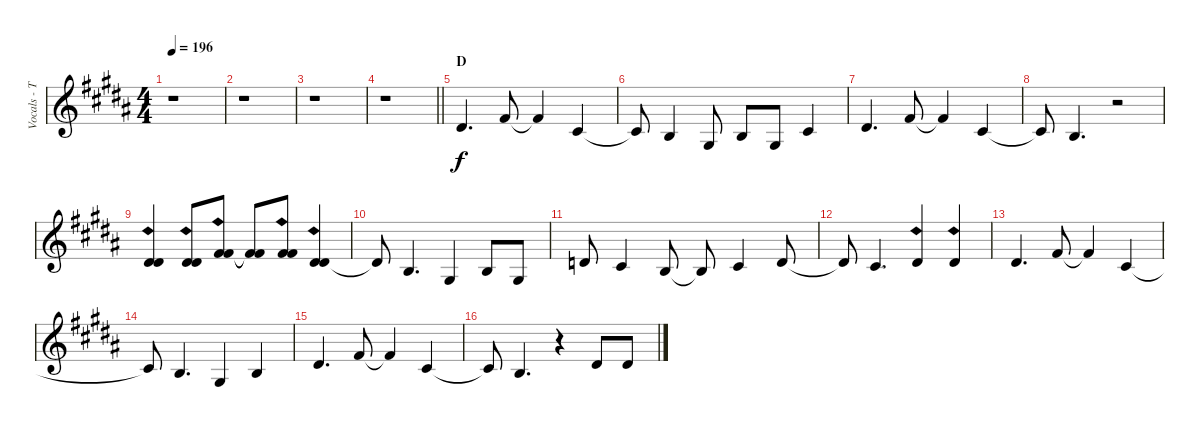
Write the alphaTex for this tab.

\track ("Vocals - Takanori" "Vocals - T") {instrument lead6voice}
\staff {score}
\tuning (E4 B3 G3 D3 A2 E2) {hide}
\ts (4 4)
\tempo 196
\clef g2
\ks b
r.1{dy f} |
r.1 |
r.1 |
\barLineRight lightlight
r.1 |
\section ("" "D")
4.2.4{d} 2.1.8 2.1{t}.4 2.2.4 |
2.2{t}.8 0.2.4 1.3.8 0.2.8 1.3.8 2.2.4 |
4.2.4{d} 2.1.8 2.1{t}.4 2.2.4 |
2.2{t}.8 0.2.4{d} r.2 |
(4.2{sh 12} 8.3).4 (4.2{sh 12} 8.3).8 (2.1{sh 12} 7.2).8 (2.1{t} 7.2{t}).8 (2.1{sh 12} 7.2).8 (4.2{sh 12} 8.3).4 |
8.3{t}.8 0.2.4{d} 1.3.4 0.2.8 1.3.8 |
3.2.8 2.2.4 0.2.8 0.2{t}.8 2.2.4 3.2.8 |
3.2{t}.8 2.2.4{d} 4.2{sh 12}.4 4.2{sh 12}.4 |
4.2.4{d} 2.1.8 2.1{t}.4 2.2.4 |
2.2{t}.8 0.2.4{d} 1.3.4 0.2.4 |
4.2.4{d} 2.1.8 2.1{t}.4 2.2.4 |
2.2{t}.8 0.2.4{d} r.4 4.2.8 4.2.8
